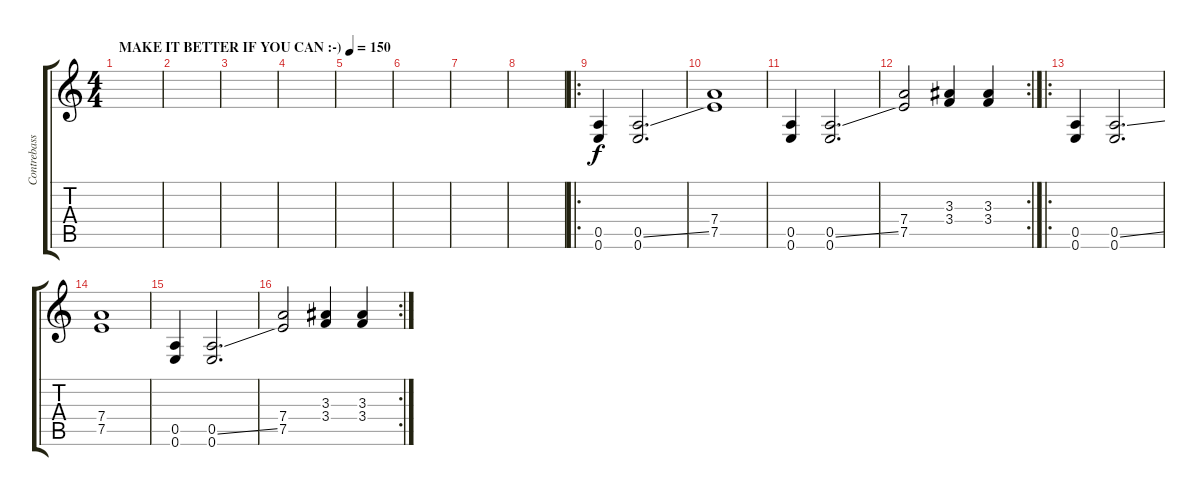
\track ("Contrebasse" "Contrebass") {instrument contrabass}
\staff {score tabs}
\tuning (E4 B3 G3 D3 A2 E2) {hide}
\ts (4 4)
\tempo (150 "MAKE IT BETTER IF YOU CAN :-)")
\clef g2
\ks c
|
|
|
|
|
|
|
|
\ro
(0.5 0.6).4 (0.5{ss} 0.6).2{d} |
(7.4 7.5).1 |
(0.5 0.6).4 (0.5{ss} 0.6).2{d} |
\rc 2
(7.4 7.5).2 (3.3 3.4).4 (3.3 3.4).4 |
\ro
(0.5 0.6).4 (0.5{ss} 0.6).2{d} |
(7.4 7.5).1 |
(0.5 0.6).4 (0.5{ss} 0.6).2{d} |
\rc 2
(7.4 7.5).2 (3.3 3.4).4 (3.3 3.4).4
